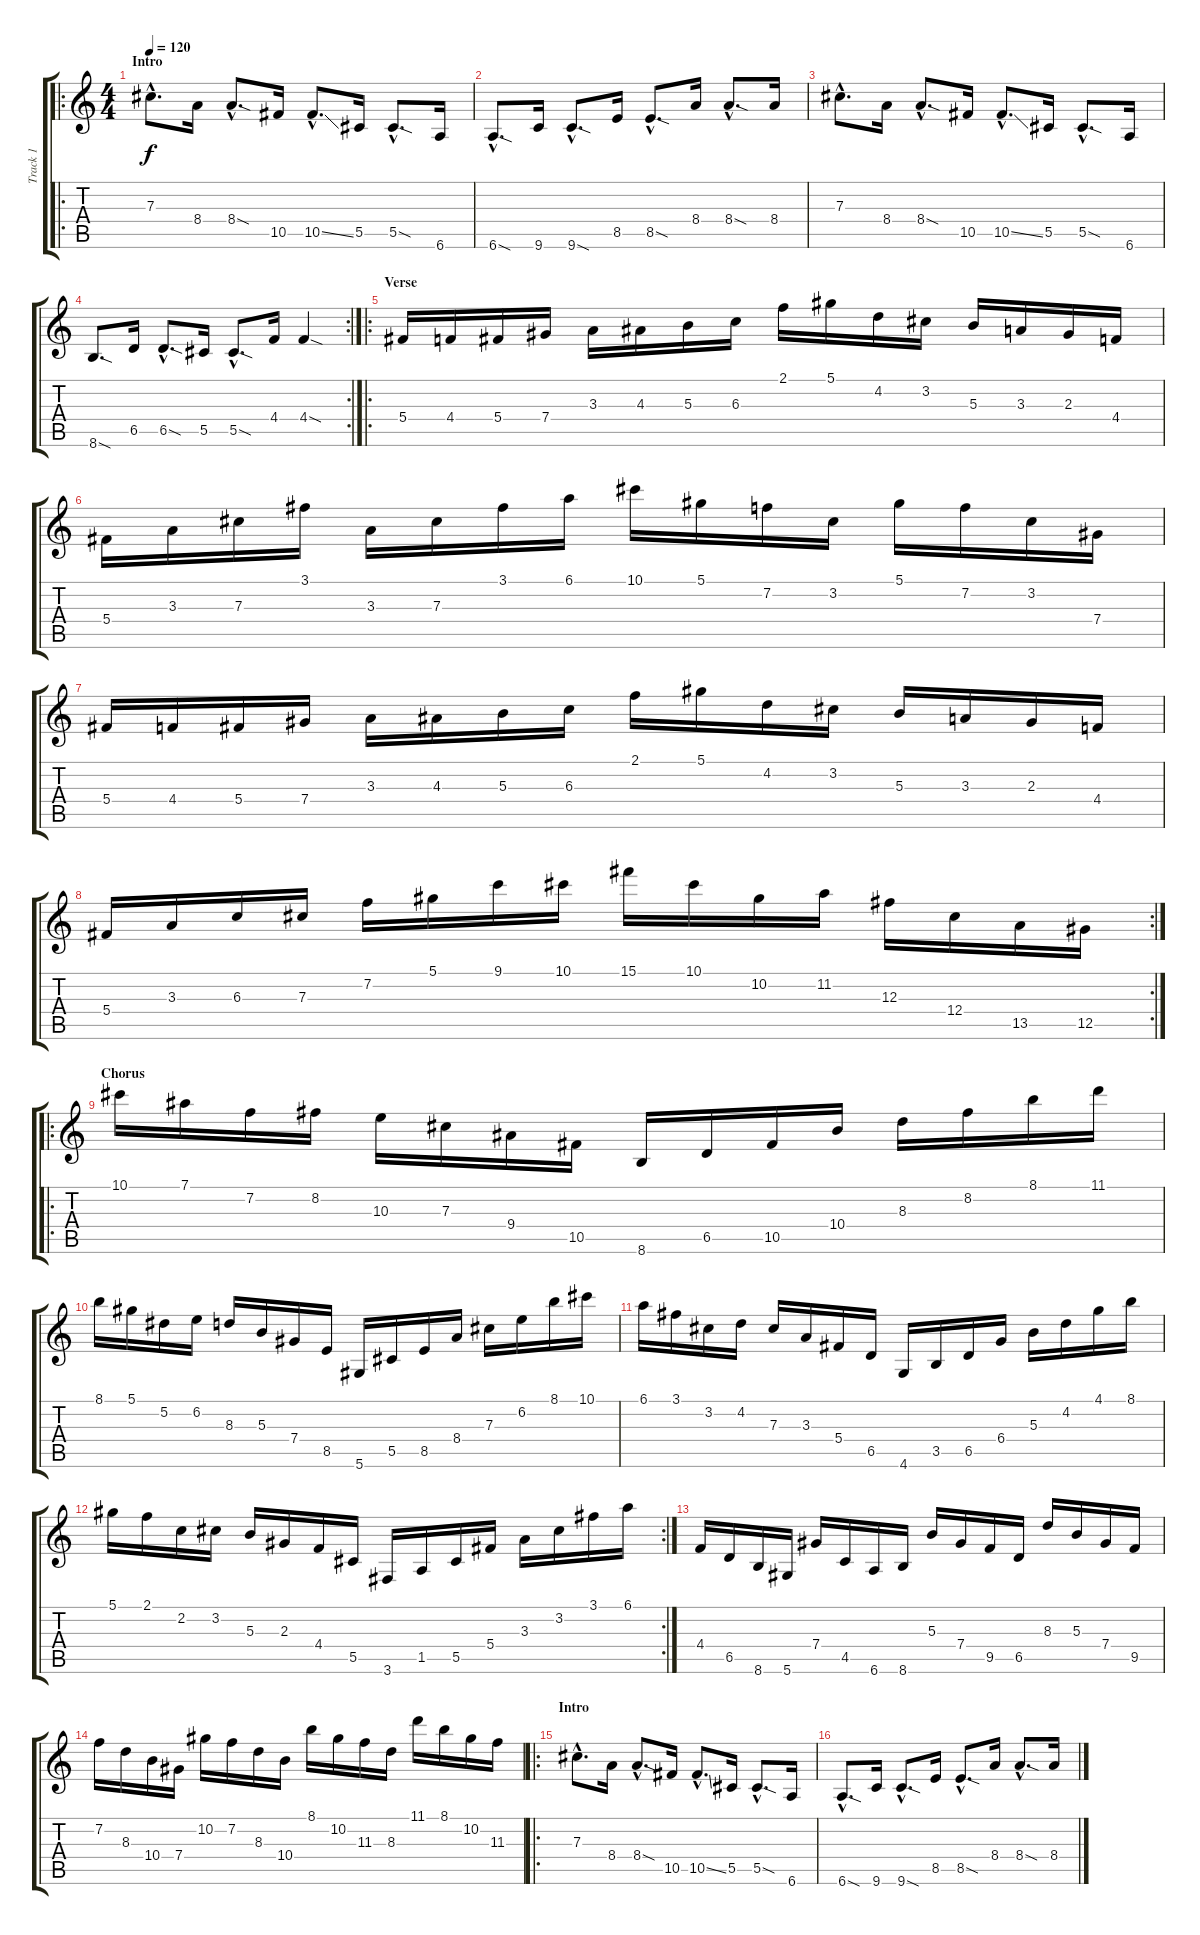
\track ("Track 1" "Track 1") {instrument overdrivenguitar}
\staff {score tabs}
\tuning (Eb4 Bb3 Gb3 Db3 Ab2 Eb2) {hide}
\ro
\ts (4 4)
\section ("" "Intro")
\tempo 120
\clef g2
\ks c
7.3{hac}.8{d dy f instrument overdrivenguitar} 8.4.16 8.4{sod hac}.8{d} 10.5.16 10.5{ss hac}.8{d} 5.5.16 5.5{sod hac}.8{d} 6.6.16 |
6.6{sod hac}.8{d} 9.6.16 9.6{sod hac}.8{d} 8.5.16 8.5{sod hac}.8{d} 8.4.16 8.4{sod hac}.8{d} 8.4.16 |
7.3{hac}.8{d} 8.4.16 8.4{sod hac}.8{d} 10.5.16 10.5{ss hac}.8{d} 5.5.16 5.5{sod hac}.8{d} 6.6.16 |
\rc 2
8.6{sod}.8{d} 6.5.16 6.5{sod hac}.8{d} 5.5.16 5.5{sod hac}.8{d} 4.4.16 4.4{sod}.4 |
\ro
\section ("" "Verse")
5.4.16 4.4.16 5.4.16 7.4.16 3.3.16 4.3.16 5.3.16 6.3.16 2.1.16 5.1.16 4.2.16 3.2.16 5.3.16 3.3.16 2.3.16 4.4.16 |
5.4.16 3.3.16 7.3.16 3.1.16 3.3.16 7.3.16 3.1.16 6.1.16 10.1.16 5.1.16 7.2.16 3.2.16 5.1.16 7.2.16 3.2.16 7.4.16 |
5.4.16 4.4.16 5.4.16 7.4.16 3.3.16 4.3.16 5.3.16 6.3.16 2.1.16 5.1.16 4.2.16 3.2.16 5.3.16 3.3.16 2.3.16 4.4.16 |
\rc 2
5.4.16 3.3.16 6.3.16 7.3.16 7.2.16 5.1.16 9.1.16 10.1.16 15.1.16 10.1.16 10.2.16 11.2.16 12.3.16 12.4.16 13.5.16 12.5.16 |
\ro
\section ("" "Chorus")
10.1.16 7.1.16 7.2.16 8.2.16 10.3.16 7.3.16 9.4.16 10.5.16 8.6.16 6.5.16 10.5.16 10.4.16 8.3.16 8.2.16 8.1.16 11.1.16 |
8.1.16 5.1.16 5.2.16 6.2.16 8.3.16 5.3.16 7.4.16 8.5.16 5.6.16 5.5.16 8.5.16 8.4.16 7.3.16 6.2.16 8.1.16 10.1.16 |
6.1.16 3.1.16 3.2.16 4.2.16 7.3.16 3.3.16 5.4.16 6.5.16 4.6.16 3.5.16 6.5.16 6.4.16 5.3.16 4.2.16 4.1.16 8.1.16 |
\rc 2
5.1.16 2.1.16 2.2.16 3.2.16 5.3.16 2.3.16 4.4.16 5.5.16 3.6.16 1.5.16 5.5.16 5.4.16 3.3.16 3.2.16 3.1.16 6.1.16 |
4.4.16 6.5.16 8.6.16 5.6.16 7.4.16 4.5.16 6.6.16 8.6.16 5.3.16 7.4.16 9.5.16 6.5.16 8.3.16 5.3.16 7.4.16 9.5.16 |
7.2.16 8.3.16 10.4.16 7.4.16 10.2.16 7.2.16 8.3.16 10.4.16 8.1.16 10.2.16 11.3.16 8.3.16 11.1.16 8.1.16 10.2.16 11.3.16 |
\ro
\section ("" "Intro")
7.3{hac}.8{d} 8.4.16 8.4{sod hac}.8{d} 10.5.16 10.5{ss hac}.8{d} 5.5.16 5.5{sod hac}.8{d} 6.6.16 |
6.6{sod hac}.8{d} 9.6.16 9.6{sod hac}.8{d} 8.5.16 8.5{sod hac}.8{d} 8.4.16 8.4{sod hac}.8{d} 8.4.16
